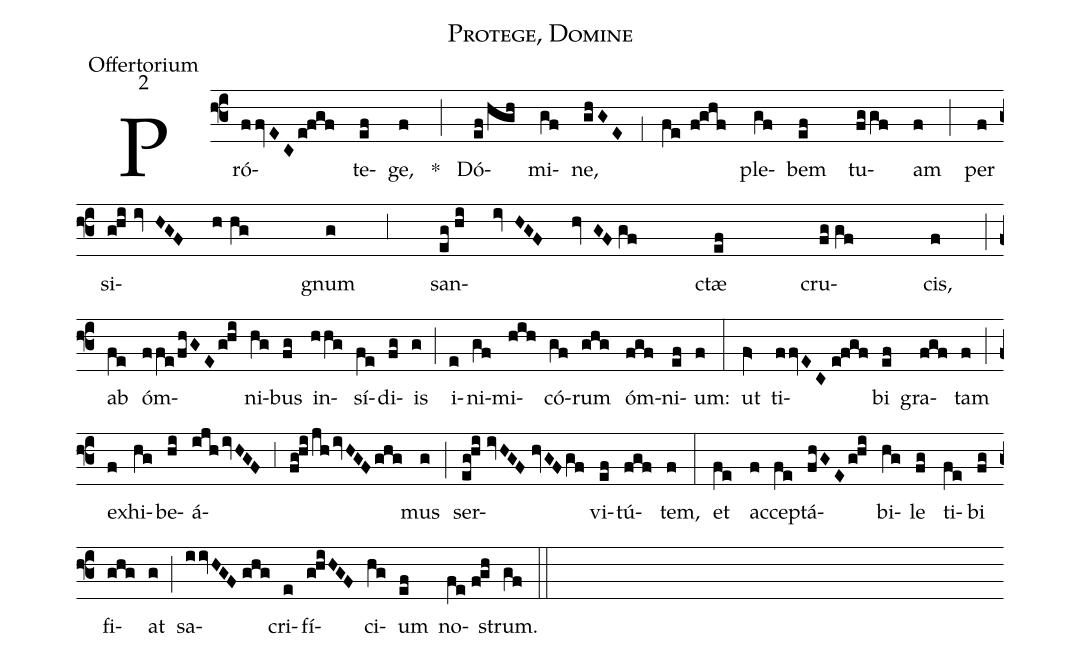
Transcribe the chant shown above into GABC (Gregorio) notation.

name:Protege, Domine;
office-part:Offertorium;
mode:2;
%%
(f3) Pró(ffvEC/e!fgf)te(ef)ge,(f) *(;)
Dó(ef/hgh)mi(gf)ne,(ghGE) (,1) (fe//f!ghf) ple(gf)bem(ef)

tu(fggf)am(f) (;)
per(f) si(g!hiivHGF//hhg)gnum(g) (,3) san(eg/hi//ivHGF//hvGF/gf)ctæ(ef) cru(fggf)cis,(f) (;)  (z)

ab(fe) óm(ffe/fhGE/g!hi)ni(hg)bus(fg) in(hhg)sí(fe)di(fg)is(g) (;) i(e)ni(gf)mi(hih)có(gf)rum(ghg) óm(fgf)ni(ef)um:(f) (:)
ut(fV>) ti(ffvEC//e!fgf)bi(ef) gra(fgf)tam(f) (;) ex(f)hi(hg)be(hi)á(ijh/ivHGF)(,3)(fg!hi/jh/ivHGF/ghg)mus(g) (;) ser(eg!hi//ivHGF//hvGF/gf)vi(ef)tú(fgf)tem,(f) (:)
et(fe) ac(f)ce(fe)ptá(fhGE/g!hi)bi(hg)le(fg) ti(fe)bi(fg) fi(ghg)at(g) (;) sa(iivHGF//ghg)cri(e)fí(g!hiHGF)ci(hg)um(ef) no(fe//f!gh)strum.(gf) (::)

%<i>T.P.</i> Al(f)le(feg/hf)(,1)(fef)lú(fe//f!gh)ia.(gf) (::)
